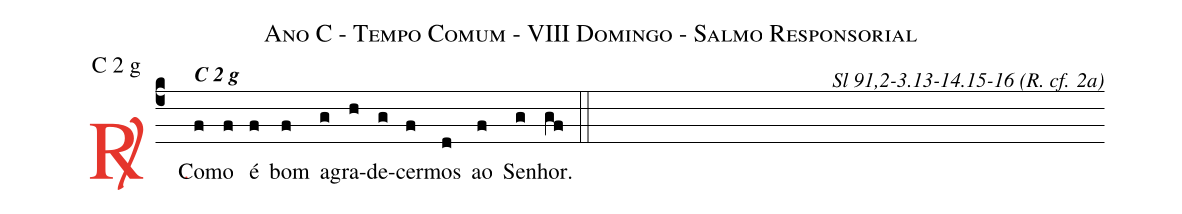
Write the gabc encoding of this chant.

name: Ano C - Tempo Comum - VIII Domingo - Salmo Responsorial;
mode: C 2 g;
commentary: Sl 91,2-3.13-14.15-16 (R. cf. 2a);
%%
(c4)

<c><sp>R/</sp>.</c>() Co<alt>\textbf{C 2 g}</alt>(f)mo(f) é(f) bom(f) a(g)gra(h)de(g)cer(f)mos(d) ao(f) Se(g)nhor.(gf)

(::)
